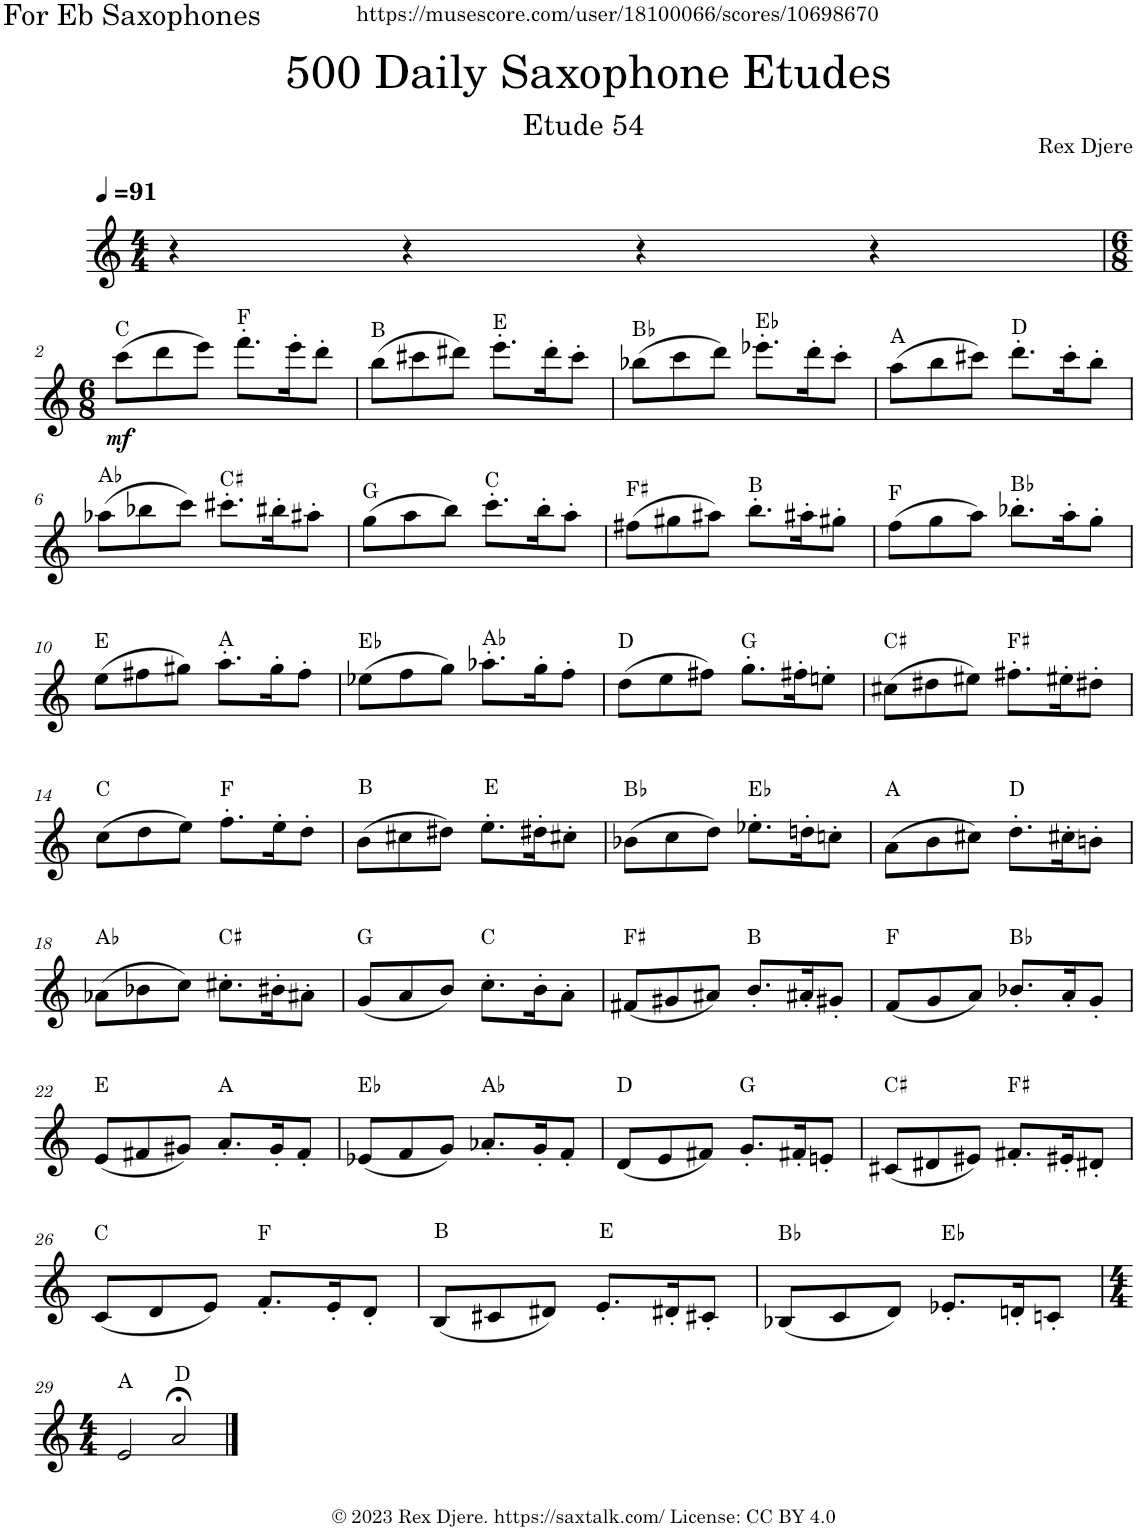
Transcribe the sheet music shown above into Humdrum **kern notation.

**kern	**dynam	**harte
*part1	*part1	*part1
*staff1	*staff1	*
*I"Alto Saxophone	*	*
*I'A. Sax.	*	*
*clefG2	*	*
*Trd5c9	*	*
*k[]	*	*
*M4/4	*	*
*MM91	*	*
=1	=1	=1
4r	.	.
4r	.	.
4r	.	.
4r	.	.
!!LO:LB:g=z
=2	=2	=2
*M6/8	*	*
!	!LO:DY:b	!
(8ccc\L	mf	C:maj
8ddd\	.	.
8eee\J)	.	.
8.fff'\L	.	F:maj
16eee'\K	.	.
8ddd'\J	.	.
=3	=3	=3
(8bb\L	.	B:maj
8ccc#X\	.	.
8ddd#X\J)	.	.
8.eee'\L	.	E:maj
16ddd#'\K	.	.
8ccc#'\J	.	.
=4	=4	=4
(8bb-X\L	.	Bb:maj
8ccc\	.	.
8ddd\J)	.	.
8.eee-X'\L	.	Eb:maj
16ddd'\K	.	.
8ccc'\J	.	.
=5	=5	=5
(8aa\L	.	A:maj
8bb\	.	.
8ccc#X\J)	.	.
8.ddd'\L	.	D:maj
16ccc#'\K	.	.
8bb'\J	.	.
!!LO:LB:g=z
=6	=6	=6
(8aa-X\L	.	Ab:maj
8bb-X\	.	.
8ccc\J)	.	.
8.ccc#X'\L	.	C#:maj
16bb#X'\K	.	.
8aa#X'\J	.	.
=7	=7	=7
(8gg\L	.	G:maj
8aa\	.	.
8bb\J)	.	.
8.ccc'\L	.	C:maj
16bb'\K	.	.
8aa'\J	.	.
=8	=8	=8
(8ff#X\L	.	F#:maj
8gg#X\	.	.
8aa#X\J)	.	.
8.bb'\L	.	B:maj
16aa#X'\K	.	.
8gg#X'\J	.	.
=9	=9	=9
(8ff\L	.	F:maj
8gg\	.	.
8aa\J)	.	.
8.bb-X'\L	.	Bb:maj
16aa'\K	.	.
8gg'\J	.	.
!!LO:LB:g=z
=10	=10	=10
(8ee\L	.	E:maj
8ff#X\	.	.
8gg#X\J)	.	.
8.aa'\L	.	A:maj
16gg#'\K	.	.
8ff#'\J	.	.
=11	=11	=11
(8ee-X\L	.	Eb:maj
8ff\	.	.
8gg\J)	.	.
8.aa-X'\L	.	Ab:maj
16gg'\K	.	.
8ff'\J	.	.
=12	=12	=12
(8dd\L	.	D:maj
8ee\	.	.
8ff#X\J)	.	.
8.gg'\L	.	G:maj
16ff#X'\K	.	.
8een'\J	.	.
=13	=13	=13
(8cc#X\L	.	C#:maj
8dd#X\	.	.
8ee#X\J)	.	.
8.ff#X'\L	.	F#:maj
16ee#X'\K	.	.
8dd#X'\J	.	.
!!LO:LB:g=z
=14	=14	=14
(8cc\L	.	C:maj
8dd\	.	.
8ee\J)	.	.
8.ff'\L	.	F:maj
16ee'\K	.	.
8dd'\J	.	.
=15	=15	=15
(8b\L	.	B:maj
8cc#X\	.	.
8dd#X\J)	.	.
8.ee'\L	.	E:maj
16dd#X'\K	.	.
8cc#X'\J	.	.
=16	=16	=16
(8b-X\L	.	Bb:maj
8cc\	.	.
8dd\J)	.	.
8.ee-X'\L	.	Eb:maj
16ddn'\K	.	.
8ccn'\J	.	.
=17	=17	=17
(8a\L	.	A:maj
8b\	.	.
8cc#X\J)	.	.
8.dd'\L	.	D:maj
16cc#X'\K	.	.
8bn'\J	.	.
!!LO:LB:g=z
=18	=18	=18
(8a-X\L	.	Ab:maj
8b-X\	.	.
8cc\J)	.	.
8.cc#X'\L	.	C#:maj
16b#X'\K	.	.
8a#X'\J	.	.
=19	=19	=19
(8g/L	.	G:maj
8a/	.	.
8b/J)	.	.
8.cc'\L	.	C:maj
16b'\K	.	.
8a'\J	.	.
=20	=20	=20
(8f#X/L	.	F#:maj
8g#X/	.	.
8a#X/J)	.	.
8.b'/L	.	B:maj
16a#X'/K	.	.
8g#X'/J	.	.
=21	=21	=21
(8f/L	.	F:maj
8g/	.	.
8a/J)	.	.
8.b-X'/L	.	Bb:maj
16a'/K	.	.
8g'/J	.	.
!!LO:LB:g=z
=22	=22	=22
(8e/L	.	E:maj
8f#X/	.	.
8g#X/J)	.	.
8.a'/L	.	A:maj
16g#'/K	.	.
8f#'/J	.	.
=23	=23	=23
(8e-X/L	.	Eb:maj
8f/	.	.
8g/J)	.	.
8.a-X'/L	.	Ab:maj
16g'/K	.	.
8f'/J	.	.
=24	=24	=24
(8d/L	.	D:maj
8e/	.	.
8f#X/J)	.	.
8.g'/L	.	G:maj
16f#X'/K	.	.
8en'/J	.	.
=25	=25	=25
(8c#X/L	.	C#:maj
8d#X/	.	.
8e#X/J)	.	.
8.f#X'/L	.	F#:maj
16e#X'/K	.	.
8d#X'/J	.	.
!!LO:LB:g=z
=26	=26	=26
(8c/L	.	C:maj
8d/	.	.
8e/J)	.	.
8.f'/L	.	F:maj
16e'/K	.	.
8d'/J	.	.
=27	=27	=27
(8B/L	.	B:maj
8c#X/	.	.
8d#X/J)	.	.
8.e'/L	.	E:maj
16d#X'/K	.	.
8c#X'/J	.	.
=28	=28	=28
(8B-X/L	.	Bb:maj
8c/	.	.
8d/J)	.	.
8.e-X'/L	.	Eb:maj
16dn'/K	.	.
8cn'/J	.	.
!!LO:LB:g=z
=29	=29	=29
*M4/4	*	*
2e/	.	A:maj
2a;</	.	D:maj
==	==	==
*-	*-	*-
